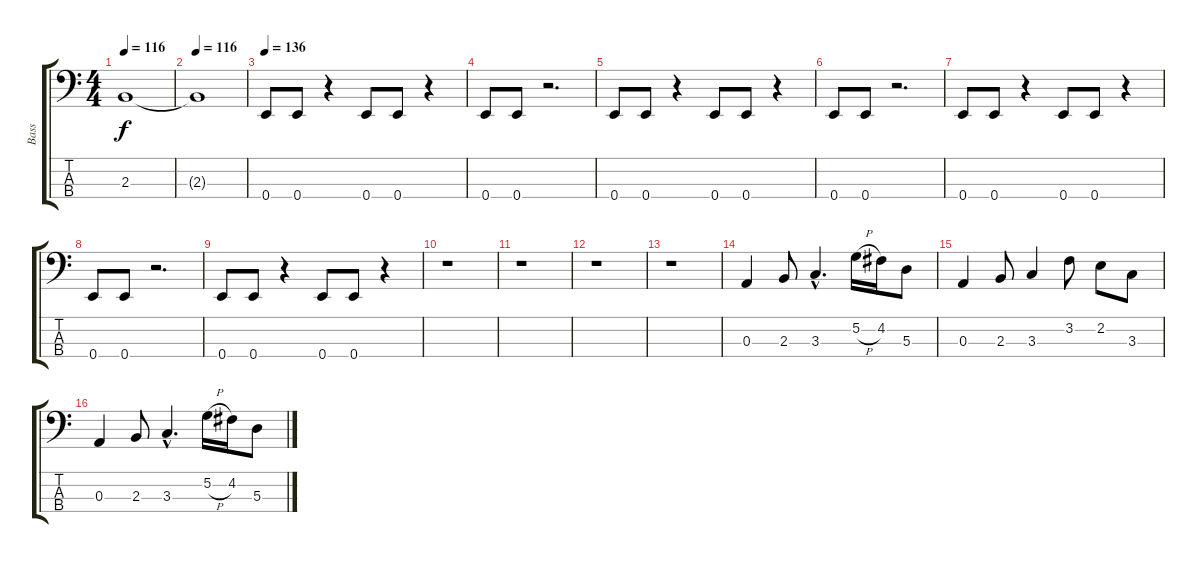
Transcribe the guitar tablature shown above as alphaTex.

\track ("Bass" "Bass") {instrument electricbasspick}
\staff {score tabs}
\tuning (G2 D2 A1 E1) {hide}
\ts (4 4)
\tempo 116
\clef f4
\ks c
2.3.1{dy f} |
\tempo 116
2.3{t}.1 |
\tempo 136
0.4.8 0.4.8 r.4 0.4.8 0.4.8 r.4 |
0.4.8 0.4.8 r.2{d} |
0.4.8 0.4.8 r.4 0.4.8 0.4.8 r.4 |
0.4.8 0.4.8 r.2{d} |
0.4.8 0.4.8 r.4 0.4.8 0.4.8 r.4 |
0.4.8 0.4.8 r.2{d} |
0.4.8 0.4.8 r.4 0.4.8 0.4.8 r.4 |
r.1 |
r.1 |
r.1 |
r.1 |
0.3.4 2.3.8 3.3{hac}.4{d} 5.2{h}.16 4.2.16 5.3.8 |
0.3.4 2.3.8 3.3.4 3.2.8 2.2.8 3.3.8 |
0.3.4 2.3.8 3.3{hac}.4{d} 5.2{h}.16 4.2.16 5.3.8
